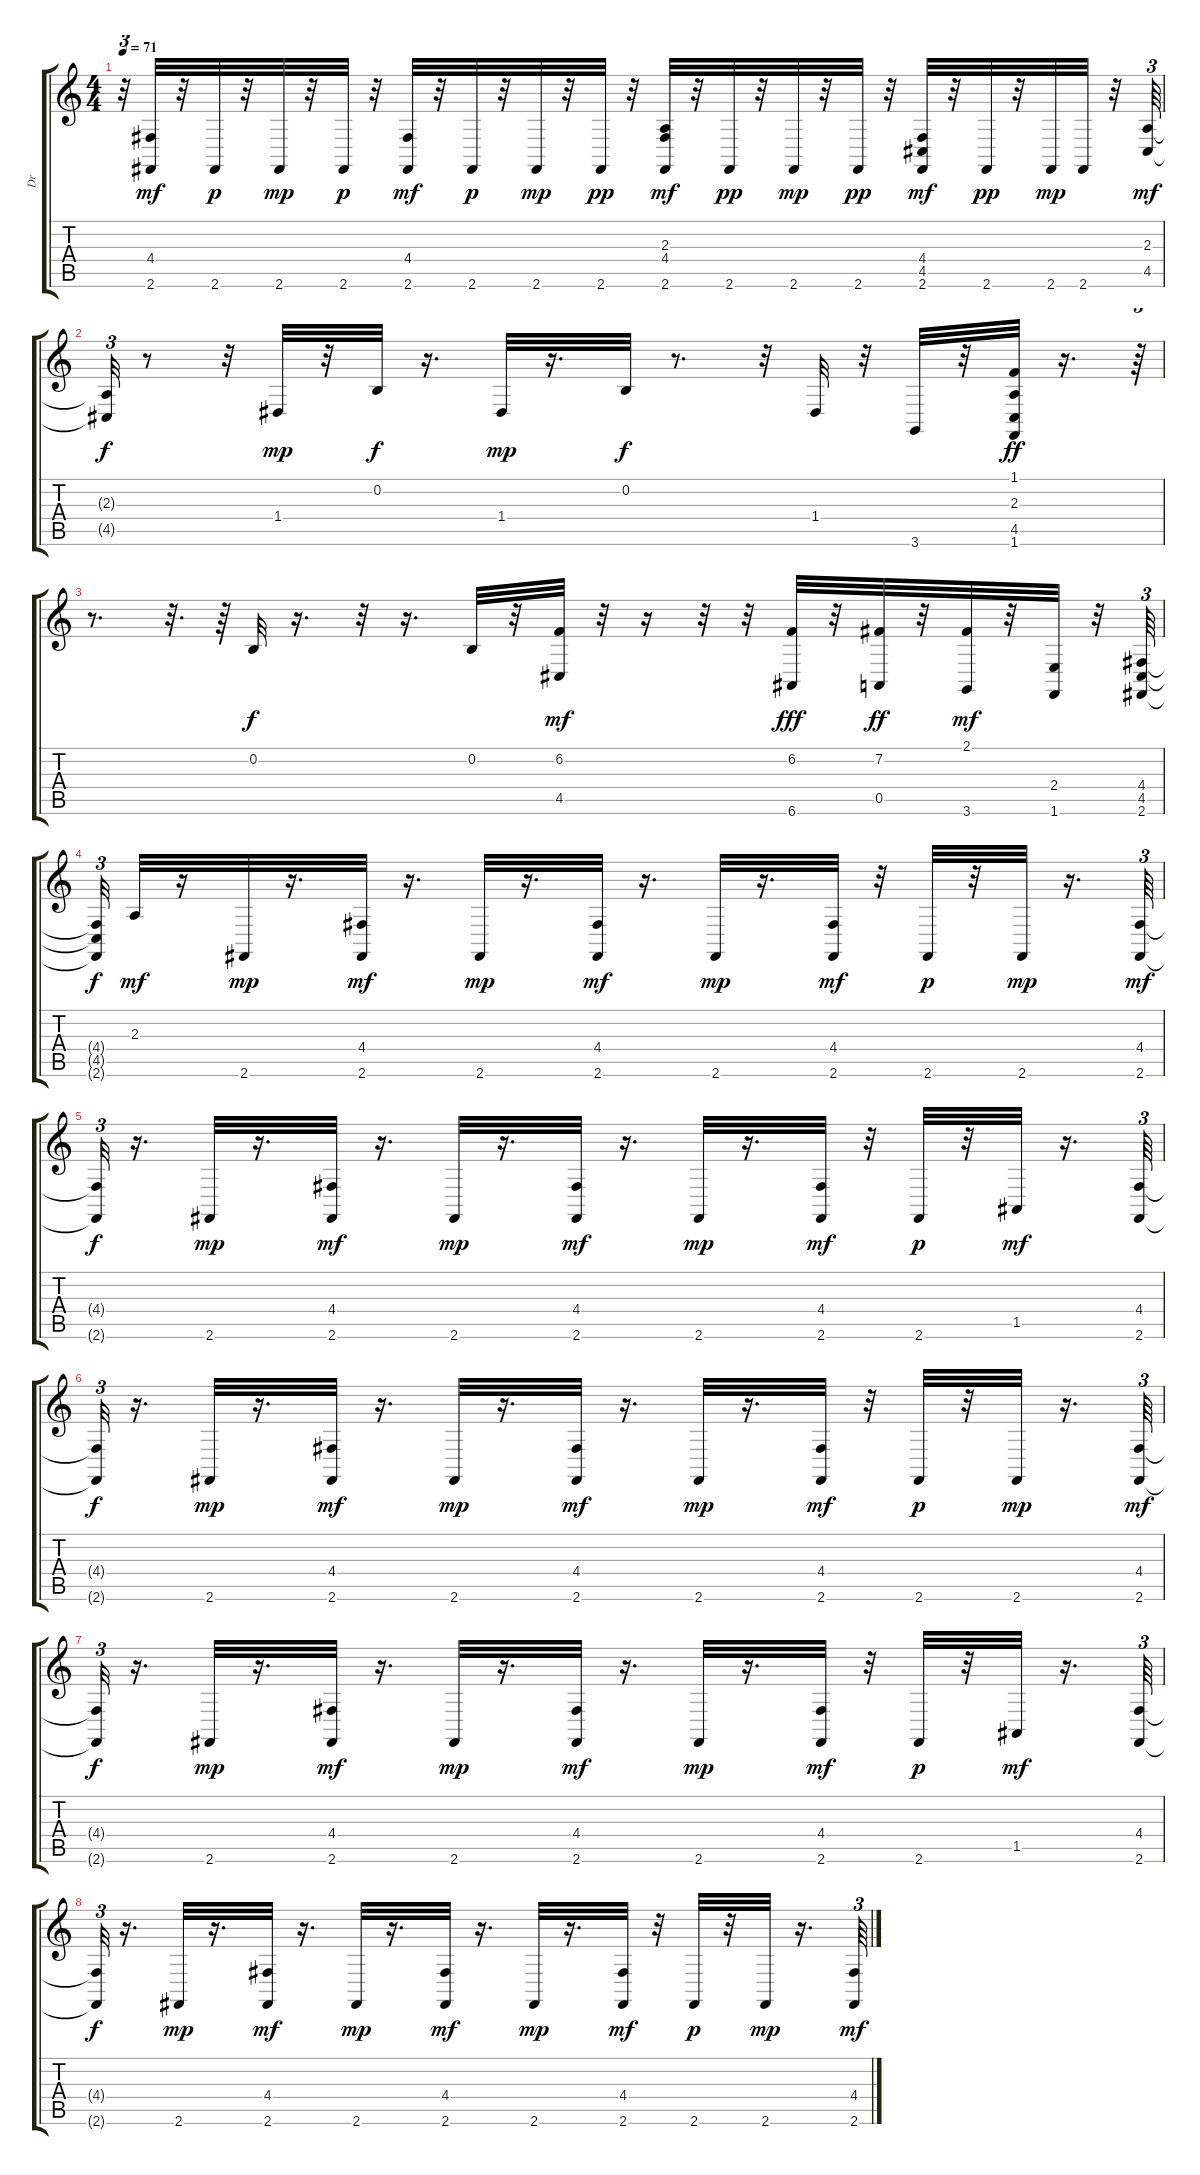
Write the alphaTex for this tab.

\track ("Dr" "Dr") {instrument acousticgrandpiano}
\staff {score tabs}
\tuning (E4 B3 G3 D3 A2 E2) {hide}
\ts (4 4)
\tempo 71
\clef g2
\ks c
r.32{tu (3 2) dy pp} (4.4 2.6).32{dy mf} r.32 2.6.32{dy p} r.32 2.6.32{dy mp} r.32 2.6.32{dy p} r.32 (4.4 2.6).32{dy mf} r.32 2.6.32{dy p} r.32 2.6.32{dy mp} r.32 2.6.32{dy pp} r.32 (2.3 4.4 2.6).32{dy mf} r.32 2.6.32{dy pp} r.32 2.6.32{dy mp} r.32 2.6.32{dy pp} r.32 (4.4 4.5 2.6).32{dy mf} r.32 2.6.32{dy pp} r.32 2.6.32{dy mp} 2.6.32 r.32 (2.3 4.5).64{tu (3 2) dy mf} |
(2.3{t} 4.5{t}).32{tu (3 2) dy f} r.8 r.32 1.4.32{dy mp} r.32 0.2.32{dy f} r.16{d} 1.4.32{dy mp} r.16{d} 0.2.32{dy f} r.8{d} r.32 1.4.32 r.32 3.6.32 r.32 (1.1 2.3 4.5 1.6).32{dy ff} r.16{d} r.64{tu (3 2)} |
r.8{d} r.32{d} r.64 0.2.32{dy f} r.16{d} r.32 r.16{d} 0.2.32 r.32 (6.2 4.5).32{dy mf} r.32 r.16 r.32 r.32 (6.2 6.6).32{dy fff} r.32 (7.2 0.5).32{dy ff} r.32 (2.1 3.6).32{dy mf} r.32 (2.4 1.6).32 r.32 (4.4 4.5 2.6).64{tu (3 2)} |
(4.4{t} 4.5{t} 2.6{t}).32{tu (3 2) dy f} 2.3.32{dy mf} r.16 2.6.32{dy mp} r.16{d} (4.4 2.6).32{dy mf} r.16{d} 2.6.32{dy mp} r.16{d} (4.4 2.6).32{dy mf} r.16{d} 2.6.32{dy mp} r.16{d} (4.4 2.6).32{dy mf} r.32 2.6.32{dy p} r.32 2.6.32{dy mp} r.16{d} (4.4 2.6).64{tu (3 2) dy mf} |
(4.4{t} 2.6{t}).32{tu (3 2) dy f} r.16{d} 2.6.32{dy mp} r.16{d} (4.4 2.6).32{dy mf} r.16{d} 2.6.32{dy mp} r.16{d} (4.4 2.6).32{dy mf} r.16{d} 2.6.32{dy mp} r.16{d} (4.4 2.6).32{dy mf} r.32 2.6.32{dy p} r.32 1.5.32{dy mf} r.16{d} (4.4 2.6).64{tu (3 2)} |
(4.4{t} 2.6{t}).32{tu (3 2) dy f} r.16{d} 2.6.32{dy mp} r.16{d} (4.4 2.6).32{dy mf} r.16{d} 2.6.32{dy mp} r.16{d} (4.4 2.6).32{dy mf} r.16{d} 2.6.32{dy mp} r.16{d} (4.4 2.6).32{dy mf} r.32 2.6.32{dy p} r.32 2.6.32{dy mp} r.16{d} (4.4 2.6).64{tu (3 2) dy mf} |
(4.4{t} 2.6{t}).32{tu (3 2) dy f} r.16{d} 2.6.32{dy mp} r.16{d} (4.4 2.6).32{dy mf} r.16{d} 2.6.32{dy mp} r.16{d} (4.4 2.6).32{dy mf} r.16{d} 2.6.32{dy mp} r.16{d} (4.4 2.6).32{dy mf} r.32 2.6.32{dy p} r.32 1.5.32{dy mf} r.16{d} (4.4 2.6).64{tu (3 2)} |
(4.4{t} 2.6{t}).32{tu (3 2) dy f} r.16{d} 2.6.32{dy mp} r.16{d} (4.4 2.6).32{dy mf} r.16{d} 2.6.32{dy mp} r.16{d} (4.4 2.6).32{dy mf} r.16{d} 2.6.32{dy mp} r.16{d} (4.4 2.6).32{dy mf} r.32 2.6.32{dy p} r.32 2.6.32{dy mp} r.16{d} (4.4 2.6).64{tu (3 2) dy mf}
